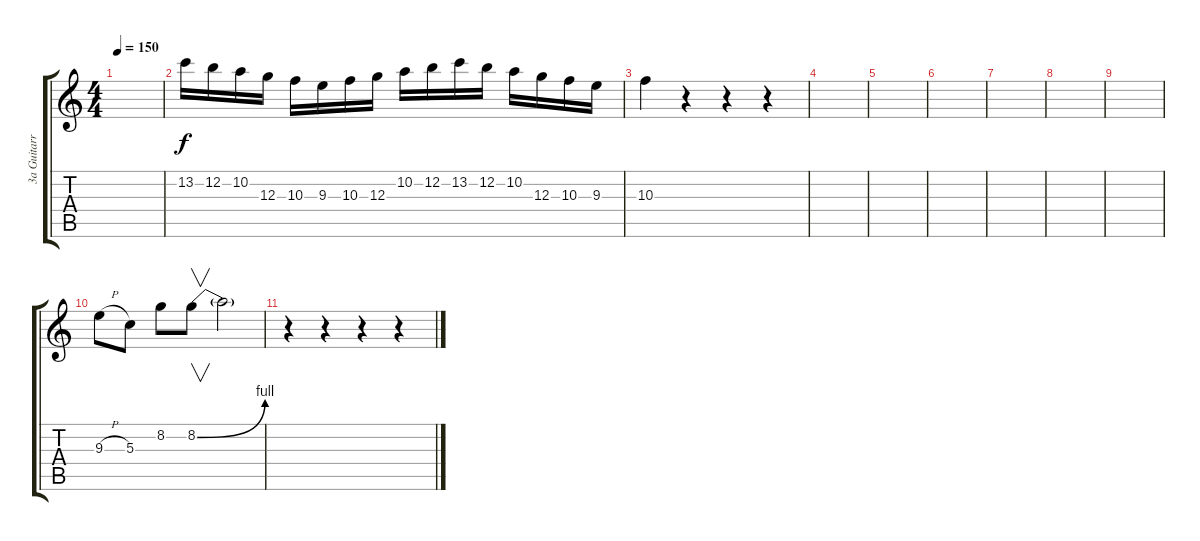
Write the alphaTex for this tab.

\track ("3a Guitarra/Violin" "3a Guitarr") {instrument distortionguitar}
\staff {score tabs}
\tuning (E4 B3 G3 D3 A2 E2) {hide}
\ts (4 4)
\tempo 150
\clef g2
\ks c
|
13.2.16 12.2.16 10.2.16 12.3.16 10.3.16 9.3.16 10.3.16 12.3.16 10.2.16 12.2.16 13.2.16 12.2.16 10.2.16 12.3.16 10.3.16 9.3.16 |
10.3.4 r.4 r.4 r.4 |
|
|
|
|
|
|
9.3{h}.8 5.3.8 8.2.8 8.2{be (bend 0 0 60 4)}.8{v} 8.2{t}.2 |
r.4 r.4 r.4 r.4
